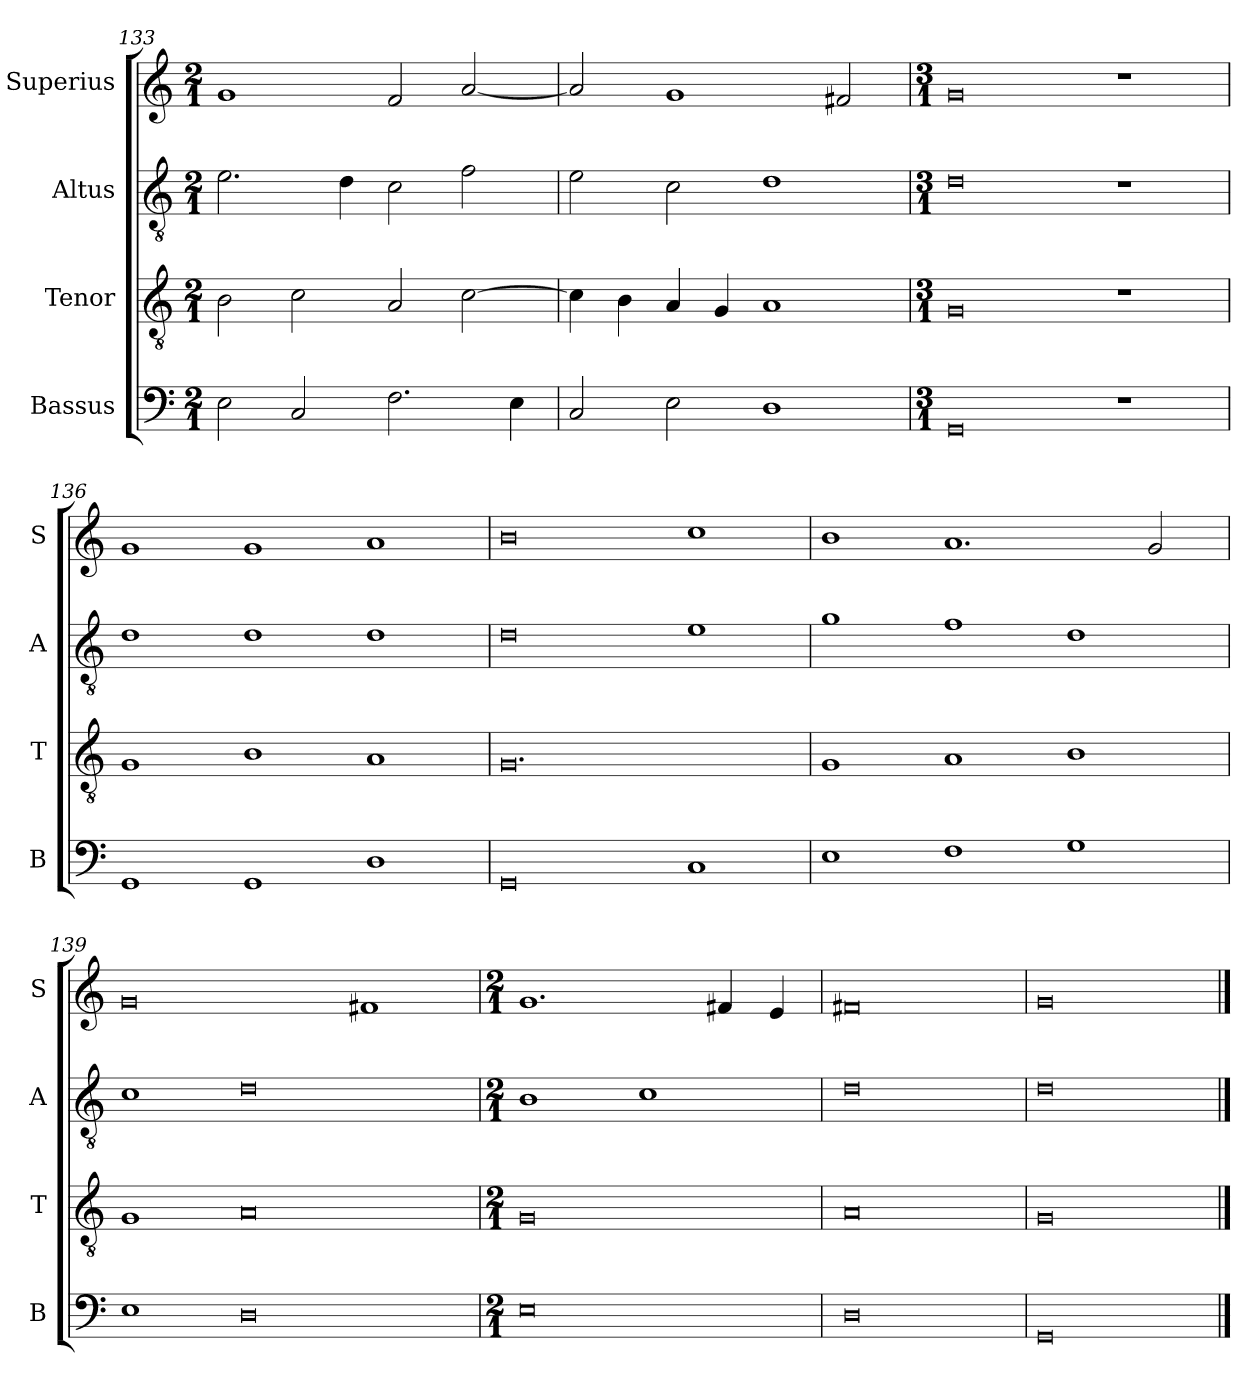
**kern	**kern	**kern	**kern
*part4	*part3	*part2	*part1
*staff4	*staff3	*staff2	*staff1
*I"Bassus	*I"Tenor	*I"Altus	*I"Superius
*I'B	*I'T	*I'A	*I'S
*clefF4	*clefGv2	*clefGv2	*clefG2
*k[]	*k[]	*k[]	*k[]
*M2/1	*M2/1	*M2/1	*M2/1
=133	=133	=133	=133
2E\	2B\	2.e\	1g
2C/	2c\	.	.
.	.	4d\	.
2.F\	2A/	2c\	2f/
.	[2c\	2f\	[2a/
4E\	.	.	.
=134	=134	=134	=134
2C/	4c\]	2e\	2a/]
.	4B\	.	.
2E\	4A/	2c\	1g
.	4G/	.	.
1D	1A	1d	.
.	.	.	2f#X/
=135	=135	=135	=135
*M3/1	*M3/1	*M3/1	*M3/1
0GG	0G	0d	0g
1r	1r	1r	1r
=136	=136	=136	=136
1GG	1G	1d	1g
1GG	1B	1d	1g
1D	1A	1d	1a
=137	=137	=137	=137
0GG	0.G	0d	0b
1C	.	1e	1cc
=138	=138	=138	=138
1E	1G	1g	1b
1F	1A	1f	1.a
1G	1B	1d	.
.	.	.	2g/
=139	=139	=139	=139
1E	1G	1c	0g
0D	0A	0d	.
.	.	.	1f#X
=140	=140	=140	=140
*M2/1	*M2/1	*M2/1	*M2/1
0E	0G	1B	1.g
.	.	1c	.
.	.	.	4f#X/
.	.	.	4e/
=141	=141	=141	=141
0D	0A	0d	0f#X
=142	=142	=142	=142
0GG	0G	0d	0g
==	==	==	==
*-	*-	*-	*-
